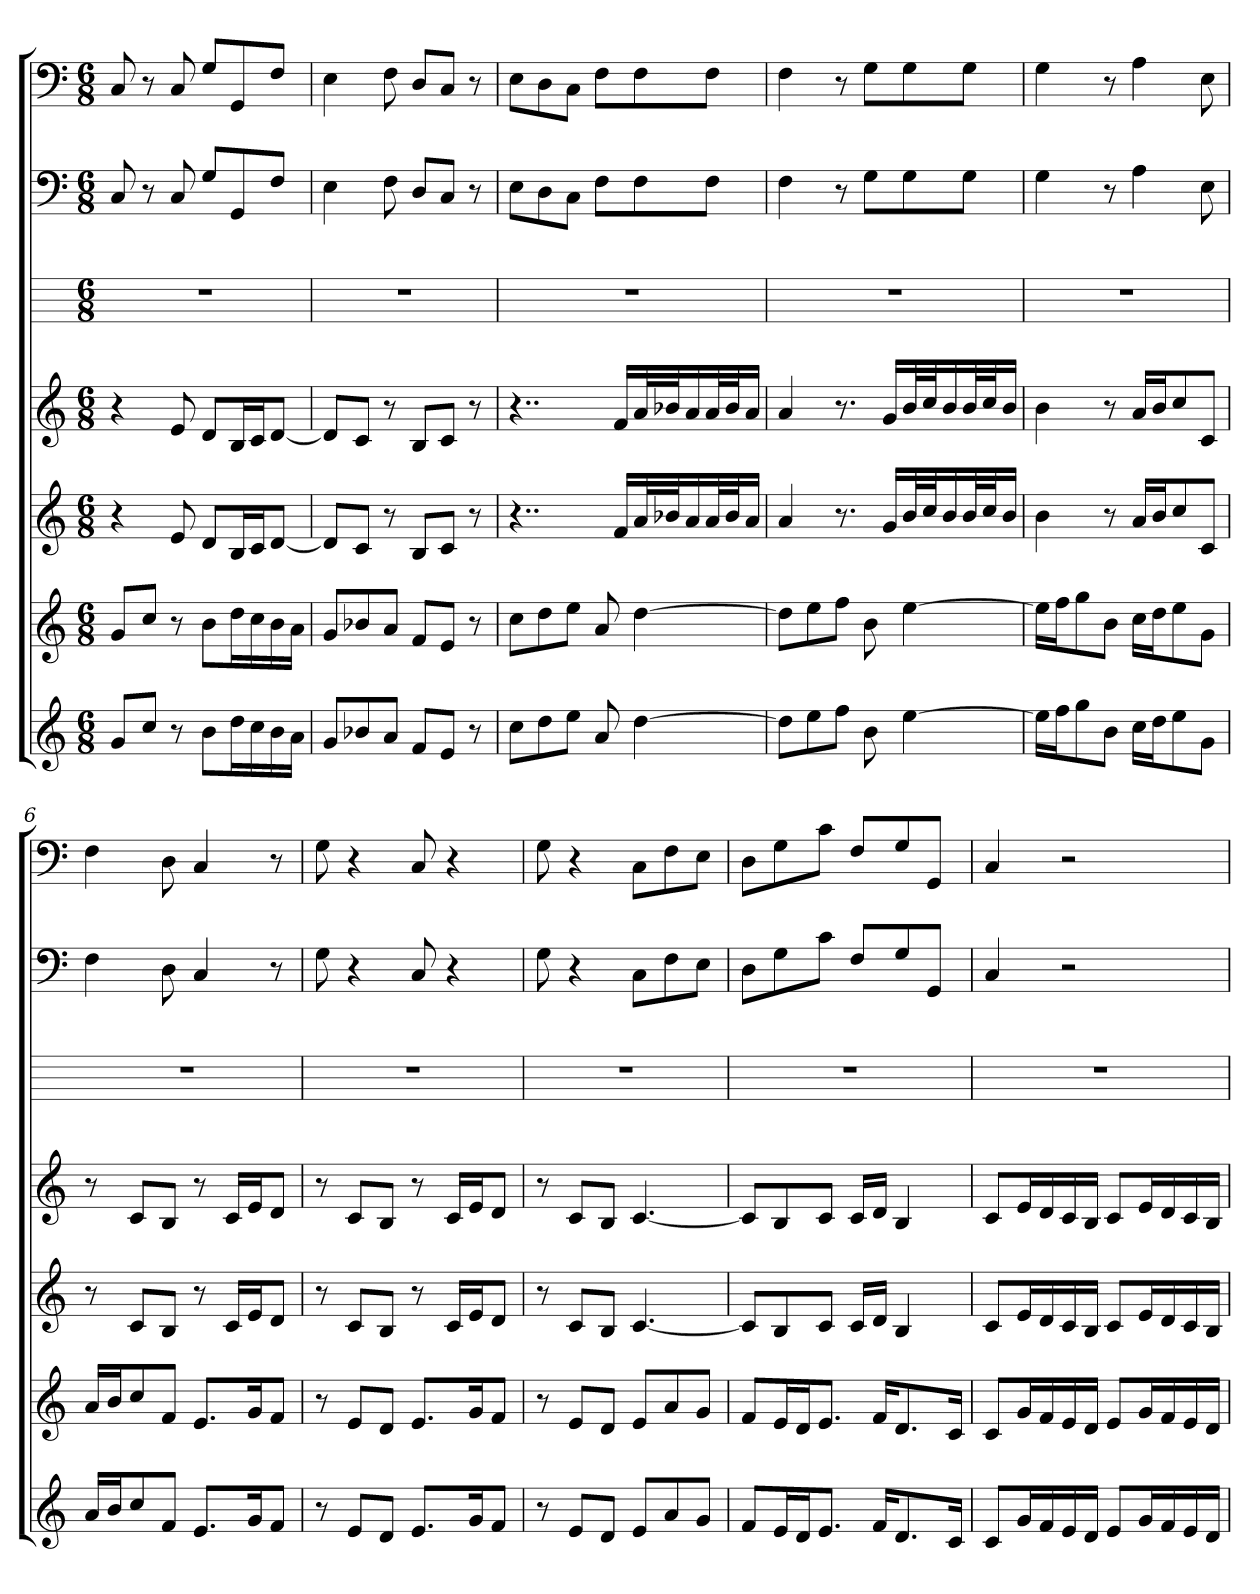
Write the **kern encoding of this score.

**kern	**kern	**kern	**kern	**kern	**kern	**kern
*part7	*part6	*part5	*part4	*part3	*part2	*part1
*staff7	*staff6	*staff5	*staff4	*staff3	*staff2	*staff1
*k[]	*k[]	*k[]	*k[]	*k[]	*k[]	*k[]
*C:	*C:	*C:	*C:	*C:	*C:	*C:
*M6/8	*M6/8	*M6/8	*M6/8	*M6/8	*M6/8	*M6/8
=1	=1	=1	=1	=1	=1	=1
8gL	8gL	4r	4r	2.r	8C	8C
8ccJ	8ccJ	.	.	.	8r	8r
8r	8r	8e	8e	.	8C	8C
8bL	8bL	8dL	8dL	.	8GL	8GL
16ddL	16ddL	16BL	16BL	.	8GG	8GG
16cc	16cc	16cJ	16cJ	.	.	.
16b	16b	[8dJ	[8dJ	.	8FJ	8FJ
16aJJ	16aJJ	.	.	.	.	.
=2	=2	=2	=2	=2	=2	=2
8gL	8gL	8dL]	8dL]	2.r	4E	4E
8b-X	8b-X	8cJ	8cJ	.	.	.
8aJ	8aJ	8r	8r	.	8F	8F
8fL	8fL	8BL	8BL	.	8DL	8DL
8eJ	8eJ	8cJ	8cJ	.	8CJ	8CJ
8r	8r	8r	8r	.	8r	8r
=3	=3	=3	=3	=3	=3	=3
8ccL	8ccL	4..r	4..r	2.r	8EL	8EL
8dd	8dd	.	.	.	8D	8D
8eeJ	8eeJ	.	.	.	8CJ	8CJ
8a	8a	.	.	.	8FL	8FL
.	.	16fLL	16fLL	.	.	.
[4dd	[4dd	32aL	32aL	.	8F	8F
.	.	32b-XJ	32b-XJ	.	.	.
.	.	16a	16a	.	.	.
.	.	32aL	32aL	.	8FJ	8FJ
.	.	32b-J	32b-J	.	.	.
.	.	16aJJ	16aJJ	.	.	.
=4	=4	=4	=4	=4	=4	=4
8ddL]	8ddL]	4a	4a	2.r	4F	4F
8ee	8ee	.	.	.	.	.
8ffJ	8ffJ	8.r	8.r	.	8r	8r
8b	8b	.	.	.	8GL	8GL
.	.	16gLL	16gLL	.	.	.
[4ee	[4ee	32bL	32bL	.	8G	8G
.	.	32ccJ	32ccJ	.	.	.
.	.	16b	16b	.	.	.
.	.	32bL	32bL	.	8GJ	8GJ
.	.	32ccJ	32ccJ	.	.	.
.	.	16bJJ	16bJJ	.	.	.
=5	=5	=5	=5	=5	=5	=5
16eeLL]	16eeLL]	4b	4b	2.r	4G	4G
16ffJ	16ffJ	.	.	.	.	.
8gg	8gg	.	.	.	.	.
8bJ	8bJ	8r	8r	.	8r	8r
16ccLL	16ccLL	16aLL	16aLL	.	4A	4A
16ddJ	16ddJ	16bJ	16bJ	.	.	.
8ee	8ee	8cc	8cc	.	.	.
8gJ	8gJ	8cJ	8cJ	.	8E	8E
=6	=6	=6	=6	=6	=6	=6
16aLL	16aLL	8r	8r	2.r	4F	4F
16bJ	16bJ	.	.	.	.	.
8cc	8cc	8cL	8cL	.	.	.
8fJ	8fJ	8BJ	8BJ	.	8D	8D
8.eL	8.eL	8r	8r	.	4C	4C
.	.	16cLL	16cLL	.	.	.
16gK	16gK	16eJ	16eJ	.	.	.
8fJ	8fJ	8dJ	8dJ	.	8r	8r
=7	=7	=7	=7	=7	=7	=7
8r	8r	8r	8r	2.r	8G	8G
8eL	8eL	8cL	8cL	.	4r	4r
8dJ	8dJ	8BJ	8BJ	.	.	.
8.eL	8.eL	8r	8r	.	8C	8C
.	.	16cLL	16cLL	.	4r	4r
16gK	16gK	16eJ	16eJ	.	.	.
8fJ	8fJ	8dJ	8dJ	.	.	.
=8	=8	=8	=8	=8	=8	=8
8r	8r	8r	8r	2.r	8G	8G
8eL	8eL	8cL	8cL	.	4r	4r
8dJ	8dJ	8BJ	8BJ	.	.	.
8eL	8eL	[4.c	[4.c	.	8CL	8CL
8a	8a	.	.	.	8F	8F
8gJ	8gJ	.	.	.	8EJ	8EJ
=9	=9	=9	=9	=9	=9	=9
8fL	8fL	8cL]	8cL]	2.r	8DL	8DL
16eL	16eL	8B	8B	.	8G	8G
16dJ	16dJ	.	.	.	.	.
8.eJ	8.eJ	8cJ	8cJ	.	8cJ	8cJ
.	.	16cLL	16cLL	.	8FL	8FL
16fKL	16fKL	16dJJ	16dJJ	.	.	.
8.d	8.d	4B	4B	.	8G	8G
.	.	.	.	.	8GGJ	8GGJ
16cJk	16cJk	.	.	.	.	.
=10	=10	=10	=10	=10	=10	=10
8cL	8cL	8cL	8cL	2.r	4C	4C
16gL	16gL	16eL	16eL	.	.	.
16f	16f	16d	16d	.	.	.
16e	16e	16c	16c	.	2r	2r
16dJJ	16dJJ	16BJJ	16BJJ	.	.	.
8eL	8eL	8cL	8cL	.	.	.
16gL	16gL	16eL	16eL	.	.	.
16f	16f	16d	16d	.	.	.
16e	16e	16c	16c	.	.	.
16dJJ	16dJJ	16BJJ	16BJJ	.	.	.
=	=	=	=	=	=	=
*-	*-	*-	*-	*-	*-	*-
